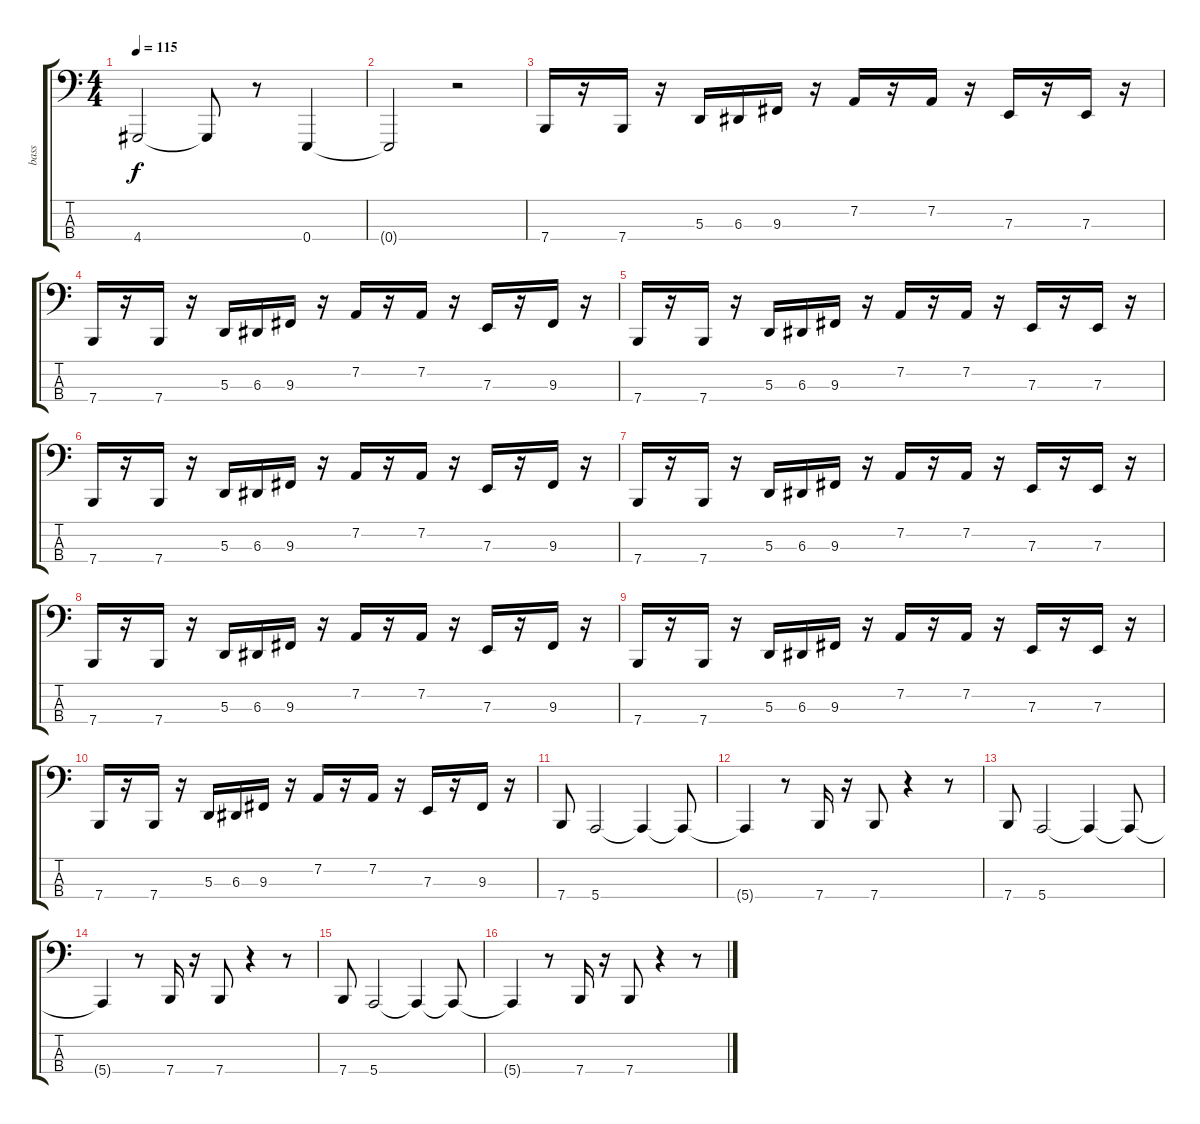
\track ("bass" "bass") {instrument lead8bassandlead}
\staff {score tabs}
\tuning (G2 D2 A1 E1) {hide}
\ts (4 4)
\tempo 115
\clef f4
\ks c
4.4.2{dy f} 4.4{t}.8 r.8 0.4.4 |
0.4{t}.2 r.2 |
7.4.16 r.16 7.4.16 r.16 5.3.16 6.3.16 9.3.16 r.16 7.2.16 r.16 7.2.16 r.16 7.3.16 r.16 7.3.16 r.16 |
7.4.16 r.16 7.4.16 r.16 5.3.16 6.3.16 9.3.16 r.16 7.2.16 r.16 7.2.16 r.16 7.3.16 r.16 9.3.16 r.16 |
7.4.16 r.16 7.4.16 r.16 5.3.16 6.3.16 9.3.16 r.16 7.2.16 r.16 7.2.16 r.16 7.3.16 r.16 7.3.16 r.16 |
7.4.16 r.16 7.4.16 r.16 5.3.16 6.3.16 9.3.16 r.16 7.2.16 r.16 7.2.16 r.16 7.3.16 r.16 9.3.16 r.16 |
7.4.16 r.16 7.4.16 r.16 5.3.16 6.3.16 9.3.16 r.16 7.2.16 r.16 7.2.16 r.16 7.3.16 r.16 7.3.16 r.16 |
7.4.16 r.16 7.4.16 r.16 5.3.16 6.3.16 9.3.16 r.16 7.2.16 r.16 7.2.16 r.16 7.3.16 r.16 9.3.16 r.16 |
7.4.16 r.16 7.4.16 r.16 5.3.16 6.3.16 9.3.16 r.16 7.2.16 r.16 7.2.16 r.16 7.3.16 r.16 7.3.16 r.16 |
7.4.16 r.16 7.4.16 r.16 5.3.16 6.3.16 9.3.16 r.16 7.2.16 r.16 7.2.16 r.16 7.3.16 r.16 9.3.16 r.16 |
7.4.8 5.4.2 5.4{t}.4 5.4{t}.8 |
5.4{t}.4 r.8 7.4.16 r.16 7.4.8 r.4 r.8 |
7.4.8 5.4.2 5.4{t}.4 5.4{t}.8 |
5.4{t}.4 r.8 7.4.16 r.16 7.4.8 r.4 r.8 |
7.4.8 5.4.2 5.4{t}.4 5.4{t}.8 |
5.4{t}.4 r.8 7.4.16 r.16 7.4.8 r.4 r.8
